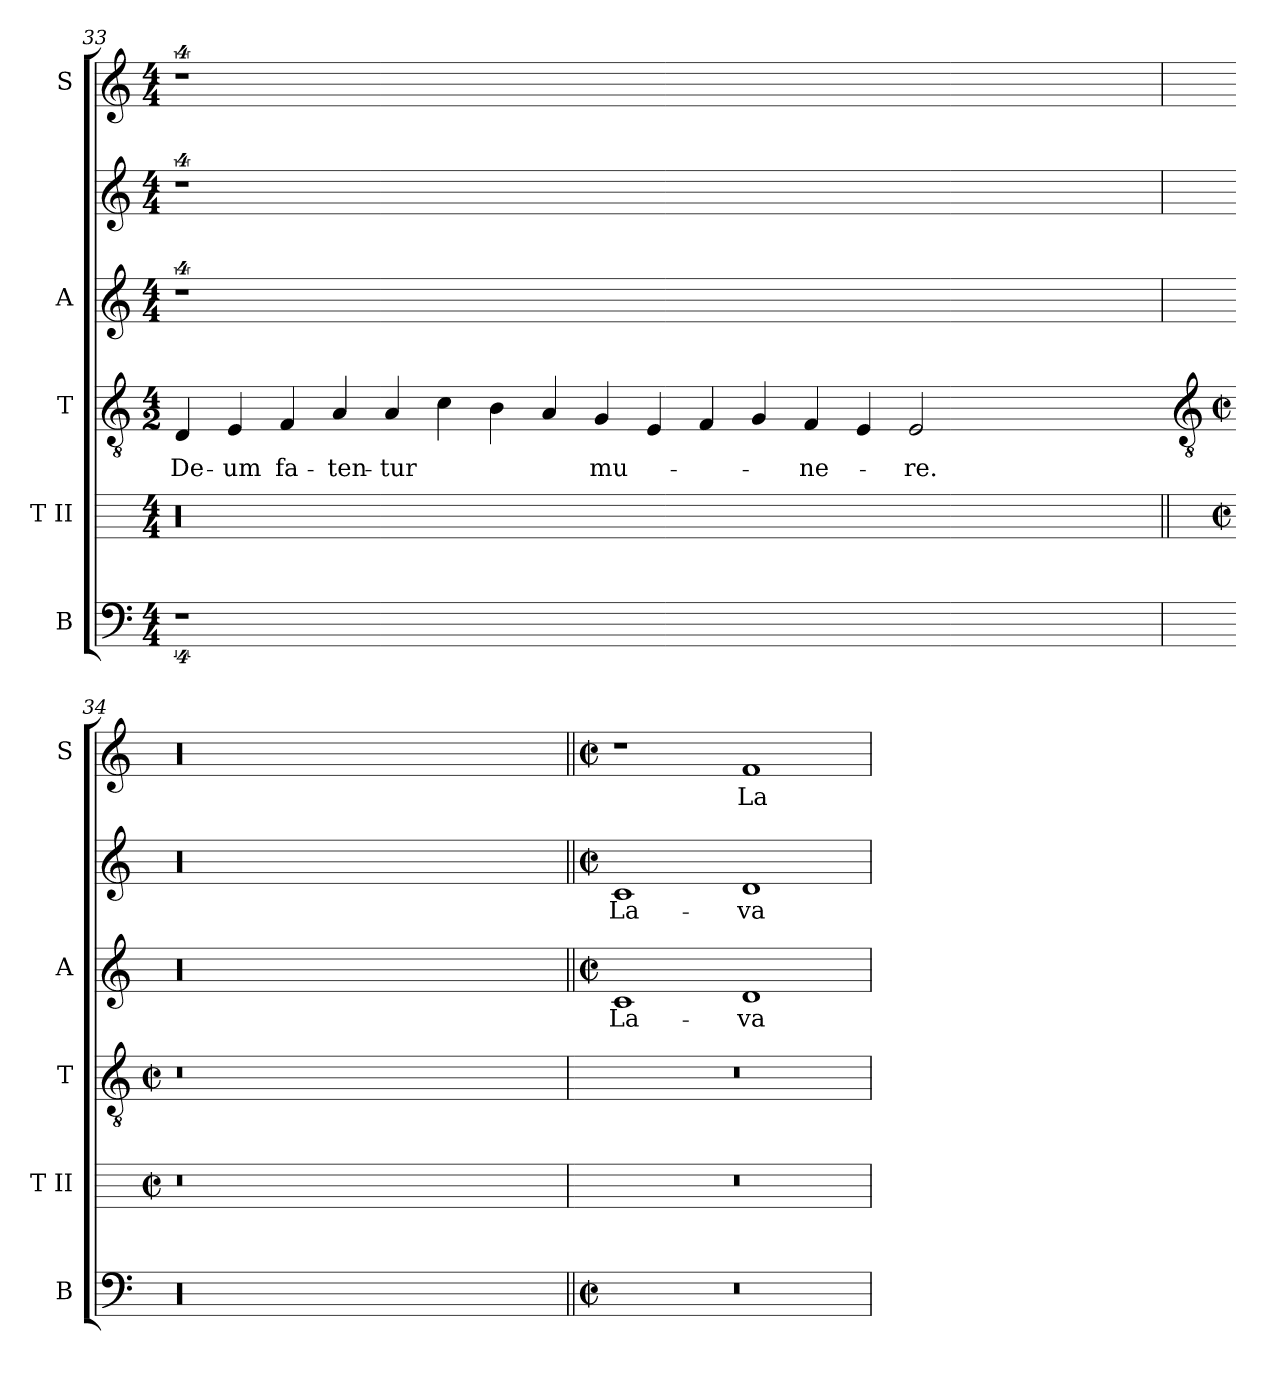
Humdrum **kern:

**kern	**kern	**kern	**text	**kern	**text	**kern	**text	**kern	**text
*part5	*part4	*part3	*part3	*part2	*part2	*part2	*part2	*part1	*part1
*staff6	*staff5	*staff4	*staff4	*staff3	*staff3	*staff2	*staff2	*staff1	*staff1
*I"B	*I"T II	*I"T	*	*I"A	*	*	*	*I"S	*
*I'B	*I'T II	*I'T	*	*I'A	*	*	*	*I'S	*
!!LO:LB:g=z
*clefF4	*	*clefGv2	*	*	*	*clefG2	*	*clefG2	*
*k[]	*	*k[]	*	*k[]	*	*k[]	*	*k[]	*
*C:	*	*C:	*	*C:	*	*C:	*	*C:	*
*M4/4	*M4/4	*M4/2	*	*M4/4	*	*M4/4	*	*M4/4	*
=33	=33	=33	=33	=33	=33	=33	=33	=33	=33
!	!	!	!LO:LY:b	!	!	!	!	!	!
4%21r	00r	4D	De-	4%21r	.	4%21r	.	4%21r	.
!	!	!	!LO:LY:b	!	!	!	!	!	!
.	.	4E	-um	.	.	.	.	.	.
!	!	!	!LO:LY:b	!	!	!	!	!	!
.	.	4F	fa-	.	.	.	.	.	.
!	!	!	!LO:LY:b	!	!	!	!	!	!
.	.	4A	-ten-	.	.	.	.	.	.
!	!	!	!LO:LY:b	!	!	!	!	!	!
.	.	4A	-tur	.	.	.	.	.	.
.	.	4c	.	.	.	.	.	.	.
.	.	4B	.	.	.	.	.	.	.
.	.	4A	.	.	.	.	.	.	.
!	!	!	!LO:LY:b	!	!	!	!	!	!
.	.	4G	mu-	.	.	.	.	.	.
.	.	4E	.	.	.	.	.	.	.
.	.	4F	.	.	.	.	.	.	.
.	.	4G	.	.	.	.	.	.	.
!	!	!	!LO:LY:b	!	!	!	!	!	!
.	.	4F	ne-	.	.	.	.	.	.
.	.	4E	.	.	.	.	.	.	.
!	!	!	!LO:LY:b	!	!	!	!	!	!
.	.	2E	re.	.	.	.	.	.	.
.	1ryy	1ryy	.	.	.	.	.	.	.
.	4ryy	4ryy	.	.	.	.	.	.	.
!!LO:LB:g=z
=34	=34||	=34-	=34	=34	=34	=34	=34	=34	=34
*	*	*clefGv2	*	*	*	*	*	*	*
*	*M4/2	*M4/2	*	*	*	*	*	*	*
*	*met(c|)	*met(c|)	*	*	*	*	*	*	*
00r	0r	0r	.	00r	.	00r	.	00r	.
.	0ryy	0ryy	.	.	.	.	.	.	.
!!LO:LB:g=z
=35||	=35	=35	=35||	=35||	=35||	=35||	=35||	=35||	=35||
*	*	*	*	*k[]	*	*k[]	*	*k[]	*
*	*	*	*	*C:	*	*C:	*	*C:	*
*M4/2	*	*	*	*M4/2	*	*M4/2	*	*M4/2	*
*met(c|)	*	*	*	*met(c|)	*	*met(c|)	*	*met(c|)	*
!	!	!	!	!	!LO:LY:b	!	!LO:LY:b	!	!
0r	0r	0r	.	1c	La-	1c	La-	1r	.
!	!	!	!	!	!LO:LY:b	!	!LO:LY:b	!	!LO:LY:b
.	.	.	.	1d	-va-	1d	-va-	1f	La-
=	=	=	=	=	=	=	=	=	=
*-	*-	*-	*-	*-	*-	*-	*-	*-	*-
